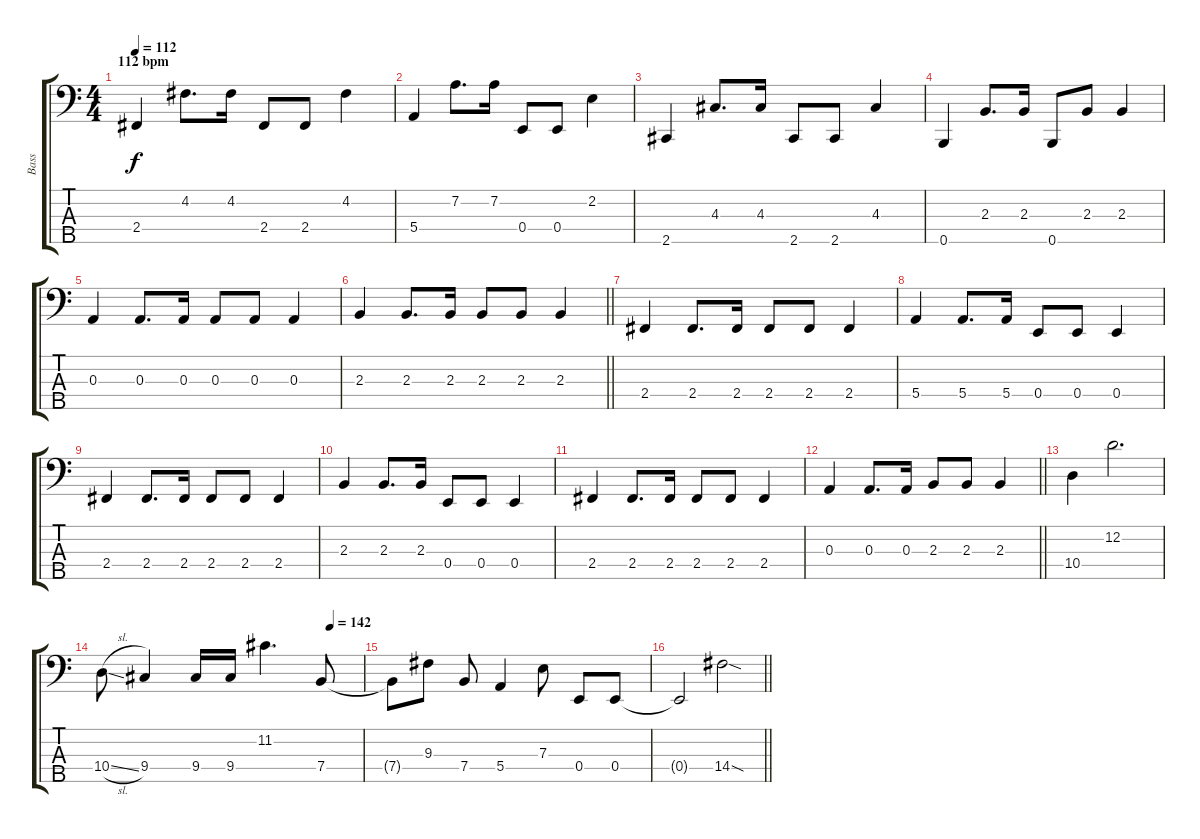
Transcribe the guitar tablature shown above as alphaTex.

\track ("Bass" "Bass") {instrument electricbassfinger}
\staff {score tabs}
\tuning (G2 D2 A1 E1 B0) {hide}
\ts (4 4)
\section ("" "112 bpm")
\tempo 112
\clef f4
\ks c
2.4.4{dy f} 4.2.8{d} 4.2.16 2.4.8 2.4.8 4.2.4 |
5.4.4 7.2.8{d} 7.2.16 0.4.8 0.4.8 2.2.4 |
2.5.4 4.3.8{d} 4.3.16 2.5.8 2.5.8 4.3.4 |
0.5.4 2.3.8{d} 2.3.16 0.5.8 2.3.8 2.3.4 |
0.3.4 0.3.8{d} 0.3.16 0.3.8 0.3.8 0.3.4 |
\barLineRight lightlight
2.3.4 2.3.8{d} 2.3.16 2.3.8 2.3.8 2.3.4 |
\section ("" "")
2.4.4 2.4.8{d} 2.4.16 2.4.8 2.4.8 2.4.4 |
5.4.4 5.4.8{d} 5.4.16 0.4.8 0.4.8 0.4.4 |
2.4.4 2.4.8{d} 2.4.16 2.4.8 2.4.8 2.4.4 |
2.3.4 2.3.8{d} 2.3.16 0.4.8 0.4.8 0.4.4 |
2.4.4 2.4.8{d} 2.4.16 2.4.8 2.4.8 2.4.4 |
\barLineRight lightlight
0.3.4 0.3.8{d} 0.3.16 2.3.8 2.3.8 2.3.4 |
10.4.4 12.2.2{d} |
\tempo (142 0.875)
10.4{sl}.8 9.4.4 9.4.16 9.4.16 11.2.4{d} 7.4.8 |
7.4{t}.8 9.3.8 7.4.8 5.4.4 7.3.8 0.4.8 0.4.8{volume 0} |
\barLineRight lightlight
0.4{t}.2{volume 16} 14.4{sod}.2
